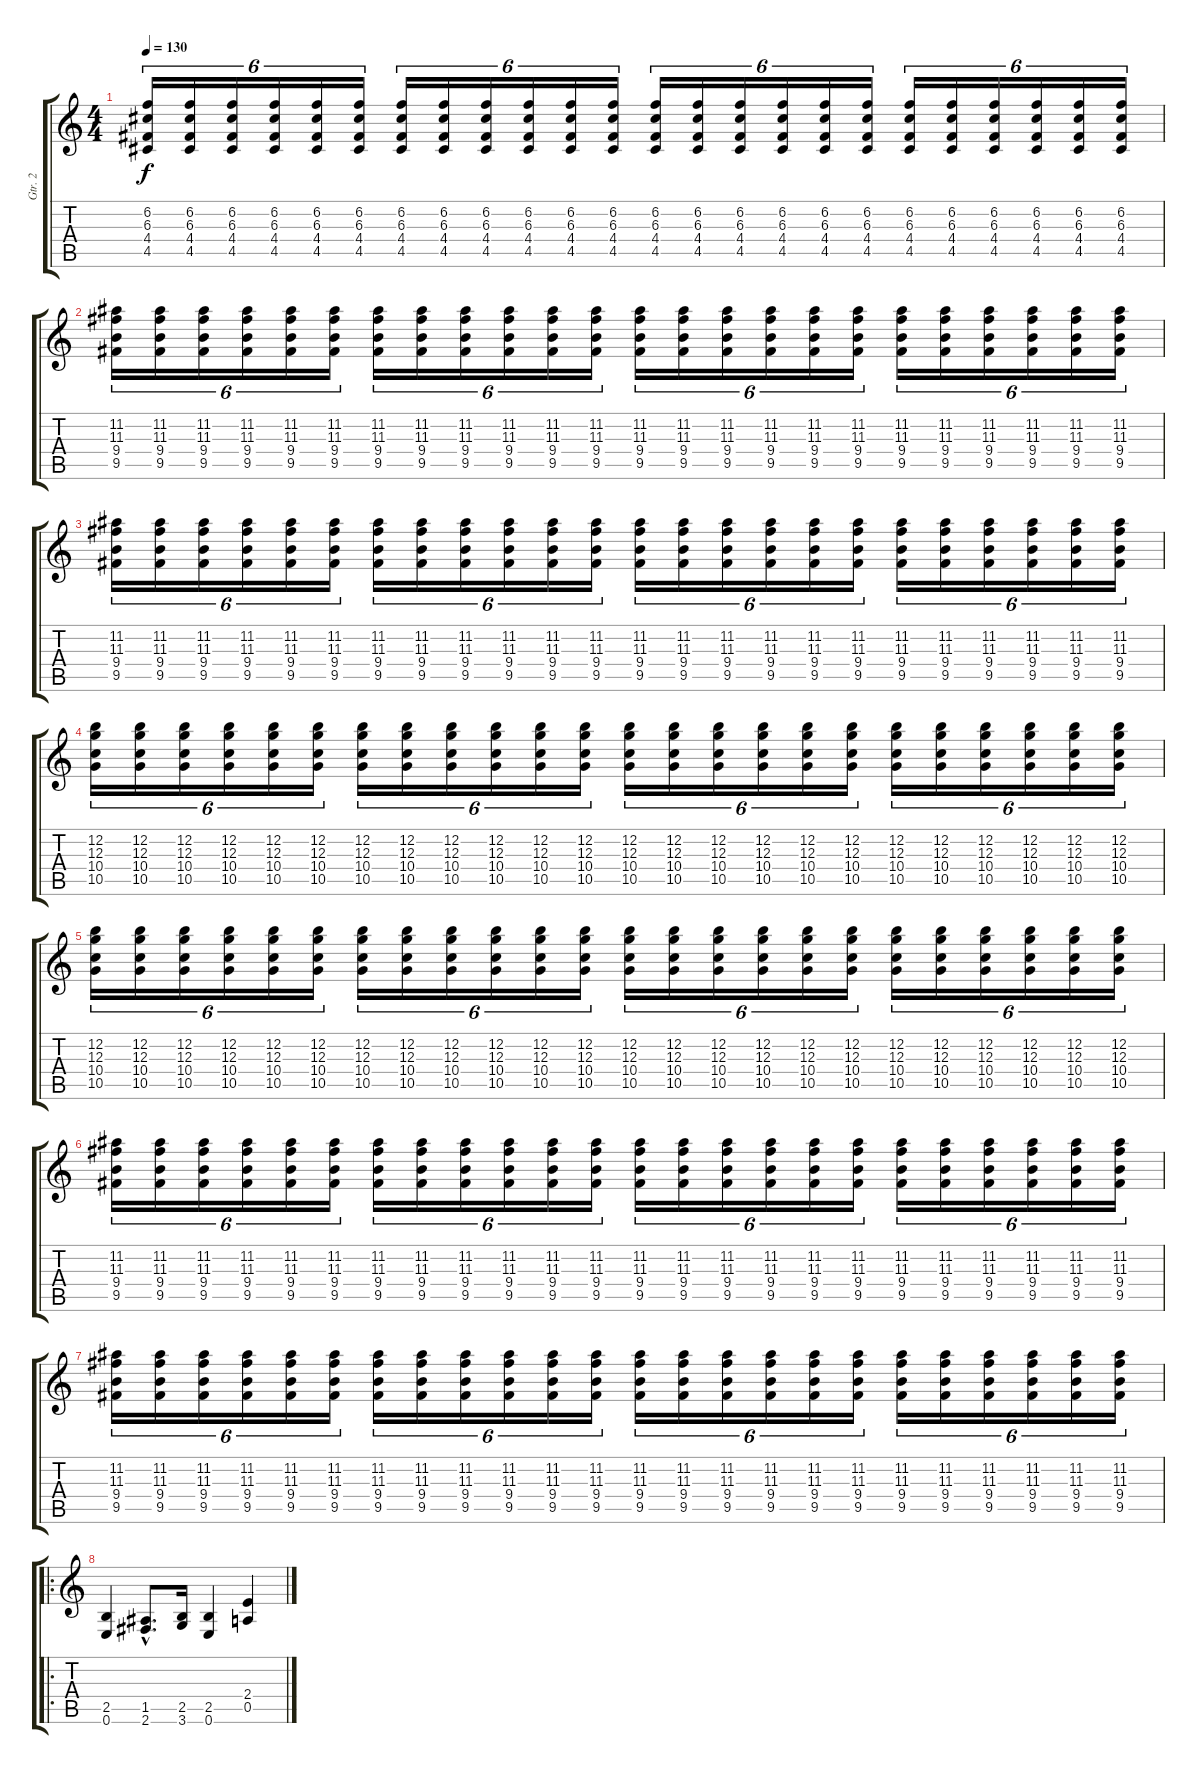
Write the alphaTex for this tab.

\track ("Gtr. 2" "Gtr. 2") {instrument distortionguitar}
\staff {score tabs}
\tuning (E4 B3 G3 D3 A2 E2) {hide}
\ts (4 4)
\tempo 130
\clef g2
\ks c
(6.2 6.3 4.4 4.5).16{tu (6 4) dy f} (6.2 6.3 4.4 4.5).16{tu (6 4)} (6.2 6.3 4.4 4.5).16{tu (6 4)} (6.2 6.3 4.4 4.5).16{tu (6 4)} (6.2 6.3 4.4 4.5).16{tu (6 4)} (6.2 6.3 4.4 4.5).16{tu (6 4)} (6.2 6.3 4.4 4.5).16{tu (6 4)} (6.2 6.3 4.4 4.5).16{tu (6 4)} (6.2 6.3 4.4 4.5).16{tu (6 4)} (6.2 6.3 4.4 4.5).16{tu (6 4)} (6.2 6.3 4.4 4.5).16{tu (6 4)} (6.2 6.3 4.4 4.5).16{tu (6 4)} (6.2 6.3 4.4 4.5).16{tu (6 4)} (6.2 6.3 4.4 4.5).16{tu (6 4)} (6.2 6.3 4.4 4.5).16{tu (6 4)} (6.2 6.3 4.4 4.5).16{tu (6 4)} (6.2 6.3 4.4 4.5).16{tu (6 4)} (6.2 6.3 4.4 4.5).16{tu (6 4)} (6.2 6.3 4.4 4.5).16{tu (6 4)} (6.2 6.3 4.4 4.5).16{tu (6 4)} (6.2 6.3 4.4 4.5).16{tu (6 4)} (6.2 6.3 4.4 4.5).16{tu (6 4)} (6.2 6.3 4.4 4.5).16{tu (6 4)} (6.2 6.3 4.4 4.5).16{tu (6 4)} |
(11.2 11.3 9.4 9.5).16{tu (6 4)} (11.2 11.3 9.4 9.5).16{tu (6 4)} (11.2 11.3 9.4 9.5).16{tu (6 4)} (11.2 11.3 9.4 9.5).16{tu (6 4)} (11.2 11.3 9.4 9.5).16{tu (6 4)} (11.2 11.3 9.4 9.5).16{tu (6 4)} (11.2 11.3 9.4 9.5).16{tu (6 4)} (11.2 11.3 9.4 9.5).16{tu (6 4)} (11.2 11.3 9.4 9.5).16{tu (6 4)} (11.2 11.3 9.4 9.5).16{tu (6 4)} (11.2 11.3 9.4 9.5).16{tu (6 4)} (11.2 11.3 9.4 9.5).16{tu (6 4)} (11.2 11.3 9.4 9.5).16{tu (6 4)} (11.2 11.3 9.4 9.5).16{tu (6 4)} (11.2 11.3 9.4 9.5).16{tu (6 4)} (11.2 11.3 9.4 9.5).16{tu (6 4)} (11.2 11.3 9.4 9.5).16{tu (6 4)} (11.2 11.3 9.4 9.5).16{tu (6 4)} (11.2 11.3 9.4 9.5).16{tu (6 4)} (11.2 11.3 9.4 9.5).16{tu (6 4)} (11.2 11.3 9.4 9.5).16{tu (6 4)} (11.2 11.3 9.4 9.5).16{tu (6 4)} (11.2 11.3 9.4 9.5).16{tu (6 4)} (11.2 11.3 9.4 9.5).16{tu (6 4)} |
(11.2 11.3 9.4 9.5).16{tu (6 4)} (11.2 11.3 9.4 9.5).16{tu (6 4)} (11.2 11.3 9.4 9.5).16{tu (6 4)} (11.2 11.3 9.4 9.5).16{tu (6 4)} (11.2 11.3 9.4 9.5).16{tu (6 4)} (11.2 11.3 9.4 9.5).16{tu (6 4)} (11.2 11.3 9.4 9.5).16{tu (6 4)} (11.2 11.3 9.4 9.5).16{tu (6 4)} (11.2 11.3 9.4 9.5).16{tu (6 4)} (11.2 11.3 9.4 9.5).16{tu (6 4)} (11.2 11.3 9.4 9.5).16{tu (6 4)} (11.2 11.3 9.4 9.5).16{tu (6 4)} (11.2 11.3 9.4 9.5).16{tu (6 4)} (11.2 11.3 9.4 9.5).16{tu (6 4)} (11.2 11.3 9.4 9.5).16{tu (6 4)} (11.2 11.3 9.4 9.5).16{tu (6 4)} (11.2 11.3 9.4 9.5).16{tu (6 4)} (11.2 11.3 9.4 9.5).16{tu (6 4)} (11.2 11.3 9.4 9.5).16{tu (6 4)} (11.2 11.3 9.4 9.5).16{tu (6 4)} (11.2 11.3 9.4 9.5).16{tu (6 4)} (11.2 11.3 9.4 9.5).16{tu (6 4)} (11.2 11.3 9.4 9.5).16{tu (6 4)} (11.2 11.3 9.4 9.5).16{tu (6 4)} |
(12.2 12.3 10.4 10.5).16{tu (6 4)} (12.2 12.3 10.4 10.5).16{tu (6 4)} (12.2 12.3 10.4 10.5).16{tu (6 4)} (12.2 12.3 10.4 10.5).16{tu (6 4)} (12.2 12.3 10.4 10.5).16{tu (6 4)} (12.2 12.3 10.4 10.5).16{tu (6 4)} (12.2 12.3 10.4 10.5).16{tu (6 4)} (12.2 12.3 10.4 10.5).16{tu (6 4)} (12.2 12.3 10.4 10.5).16{tu (6 4)} (12.2 12.3 10.4 10.5).16{tu (6 4)} (12.2 12.3 10.4 10.5).16{tu (6 4)} (12.2 12.3 10.4 10.5).16{tu (6 4)} (12.2 12.3 10.4 10.5).16{tu (6 4)} (12.2 12.3 10.4 10.5).16{tu (6 4)} (12.2 12.3 10.4 10.5).16{tu (6 4)} (12.2 12.3 10.4 10.5).16{tu (6 4)} (12.2 12.3 10.4 10.5).16{tu (6 4)} (12.2 12.3 10.4 10.5).16{tu (6 4)} (12.2 12.3 10.4 10.5).16{tu (6 4)} (12.2 12.3 10.4 10.5).16{tu (6 4)} (12.2 12.3 10.4 10.5).16{tu (6 4)} (12.2 12.3 10.4 10.5).16{tu (6 4)} (12.2 12.3 10.4 10.5).16{tu (6 4)} (12.2 12.3 10.4 10.5).16{tu (6 4)} |
(12.2 12.3 10.4 10.5).16{tu (6 4)} (12.2 12.3 10.4 10.5).16{tu (6 4)} (12.2 12.3 10.4 10.5).16{tu (6 4)} (12.2 12.3 10.4 10.5).16{tu (6 4)} (12.2 12.3 10.4 10.5).16{tu (6 4)} (12.2 12.3 10.4 10.5).16{tu (6 4)} (12.2 12.3 10.4 10.5).16{tu (6 4)} (12.2 12.3 10.4 10.5).16{tu (6 4)} (12.2 12.3 10.4 10.5).16{tu (6 4)} (12.2 12.3 10.4 10.5).16{tu (6 4)} (12.2 12.3 10.4 10.5).16{tu (6 4)} (12.2 12.3 10.4 10.5).16{tu (6 4)} (12.2 12.3 10.4 10.5).16{tu (6 4)} (12.2 12.3 10.4 10.5).16{tu (6 4)} (12.2 12.3 10.4 10.5).16{tu (6 4)} (12.2 12.3 10.4 10.5).16{tu (6 4)} (12.2 12.3 10.4 10.5).16{tu (6 4)} (12.2 12.3 10.4 10.5).16{tu (6 4)} (12.2 12.3 10.4 10.5).16{tu (6 4)} (12.2 12.3 10.4 10.5).16{tu (6 4)} (12.2 12.3 10.4 10.5).16{tu (6 4)} (12.2 12.3 10.4 10.5).16{tu (6 4)} (12.2 12.3 10.4 10.5).16{tu (6 4)} (12.2 12.3 10.4 10.5).16{tu (6 4)} |
(11.2 11.3 9.4 9.5).16{tu (6 4)} (11.2 11.3 9.4 9.5).16{tu (6 4)} (11.2 11.3 9.4 9.5).16{tu (6 4)} (11.2 11.3 9.4 9.5).16{tu (6 4)} (11.2 11.3 9.4 9.5).16{tu (6 4)} (11.2 11.3 9.4 9.5).16{tu (6 4)} (11.2 11.3 9.4 9.5).16{tu (6 4)} (11.2 11.3 9.4 9.5).16{tu (6 4)} (11.2 11.3 9.4 9.5).16{tu (6 4)} (11.2 11.3 9.4 9.5).16{tu (6 4)} (11.2 11.3 9.4 9.5).16{tu (6 4)} (11.2 11.3 9.4 9.5).16{tu (6 4)} (11.2 11.3 9.4 9.5).16{tu (6 4)} (11.2 11.3 9.4 9.5).16{tu (6 4)} (11.2 11.3 9.4 9.5).16{tu (6 4)} (11.2 11.3 9.4 9.5).16{tu (6 4)} (11.2 11.3 9.4 9.5).16{tu (6 4)} (11.2 11.3 9.4 9.5).16{tu (6 4)} (11.2 11.3 9.4 9.5).16{tu (6 4)} (11.2 11.3 9.4 9.5).16{tu (6 4)} (11.2 11.3 9.4 9.5).16{tu (6 4)} (11.2 11.3 9.4 9.5).16{tu (6 4)} (11.2 11.3 9.4 9.5).16{tu (6 4)} (11.2 11.3 9.4 9.5).16{tu (6 4)} |
(11.2 11.3 9.4 9.5).16{tu (6 4)} (11.2 11.3 9.4 9.5).16{tu (6 4)} (11.2 11.3 9.4 9.5).16{tu (6 4)} (11.2 11.3 9.4 9.5).16{tu (6 4)} (11.2 11.3 9.4 9.5).16{tu (6 4)} (11.2 11.3 9.4 9.5).16{tu (6 4)} (11.2 11.3 9.4 9.5).16{tu (6 4)} (11.2 11.3 9.4 9.5).16{tu (6 4)} (11.2 11.3 9.4 9.5).16{tu (6 4)} (11.2 11.3 9.4 9.5).16{tu (6 4)} (11.2 11.3 9.4 9.5).16{tu (6 4)} (11.2 11.3 9.4 9.5).16{tu (6 4)} (11.2 11.3 9.4 9.5).16{tu (6 4)} (11.2 11.3 9.4 9.5).16{tu (6 4)} (11.2 11.3 9.4 9.5).16{tu (6 4)} (11.2 11.3 9.4 9.5).16{tu (6 4)} (11.2 11.3 9.4 9.5).16{tu (6 4)} (11.2 11.3 9.4 9.5).16{tu (6 4)} (11.2 11.3 9.4 9.5).16{tu (6 4)} (11.2 11.3 9.4 9.5).16{tu (6 4)} (11.2 11.3 9.4 9.5).16{tu (6 4)} (11.2 11.3 9.4 9.5).16{tu (6 4)} (11.2 11.3 9.4 9.5).16{tu (6 4)} (11.2 11.3 9.4 9.5).16{tu (6 4)} |
\ro
(2.5 0.6).4 (1.5{hac} 2.6{hac}).8{d} (2.5 3.6).16 (2.5 0.6).4 (2.4 0.5).4
